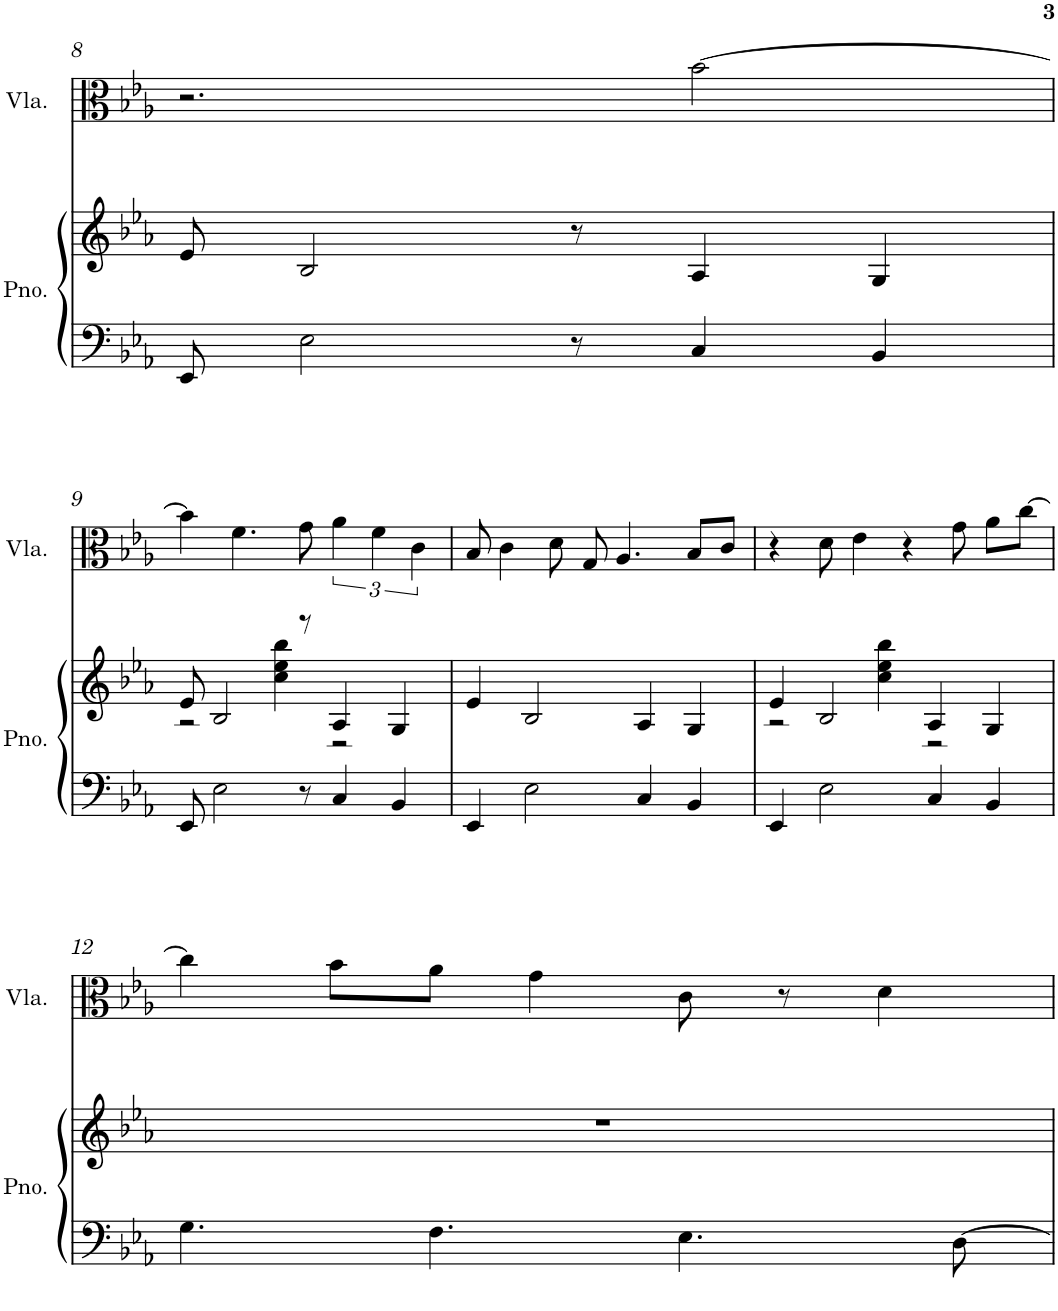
**kern	**kern	**kern
*part2	*part2	*part1
*staff3	*staff2	*staff1
*I"Grand Piano	*	*I"Viola
*I'Pno.	*	*I'Vla.
!!LO:PB:g=z
*clefF4	*clefG2	*clefC3
*k[b-e-a-]	*k[b-e-a-]	*k[b-e-a-]
*E-:	*E-:	*E-:
*M5/4	*M5/4	*M5/4
=8	=8	=8
8EE-/	8e-/	2.r
2E-\	2B-/	.
8r	8r	.
4C/	4A-/	[2b-\
4BB-/	4G/	.
!!LO:LB:g=z
=9	=9	=9
*	*^	*
8EE-/	8e-/	2r	4b-\]
2E-\	2B-/	.	.
.	.	.	4.f\
.	.	4cc\ 4ee-\ 4bb-\	.
8r	8r	.	8g\
4C/	4A-/	2r	6a-\
.	.	.	6f\
4BB-/	4G/	.	.
.	.	.	6c\
*	*v	*v	*
=10	=10	=10
4EE-/	4e-/	8B-/
.	.	4c\
2E-\	2B-/	.
.	.	8d\
.	.	8G/
.	.	4.A-/
4C/	4A-/	.
4BB-/	4G/	8B-/L
.	.	8c/J
=11	=11	=11
*	*^	*
4EE-/	4e-/	2r	4r
2E-\	2B-/	.	8d\
.	.	.	4e-\
.	.	4cc\ 4ee-\ 4bb-\	.
.	.	.	4r
4C/	4A-/	2r	.
.	.	.	8g\
4BB-/	4G/	.	8a-\L
.	.	.	[8cc\J
*	*v	*v	*
!!LO:LB:g=z
=12	=12	=12
4.G\	4%5r	4cc\]
.	.	8b-\L
4.F\	.	8a-\J
.	.	4g\
4.E-\	.	8c\
.	.	8r
.	.	4d\
[8D\	.	.
=	=	=
*-	*-	*-
